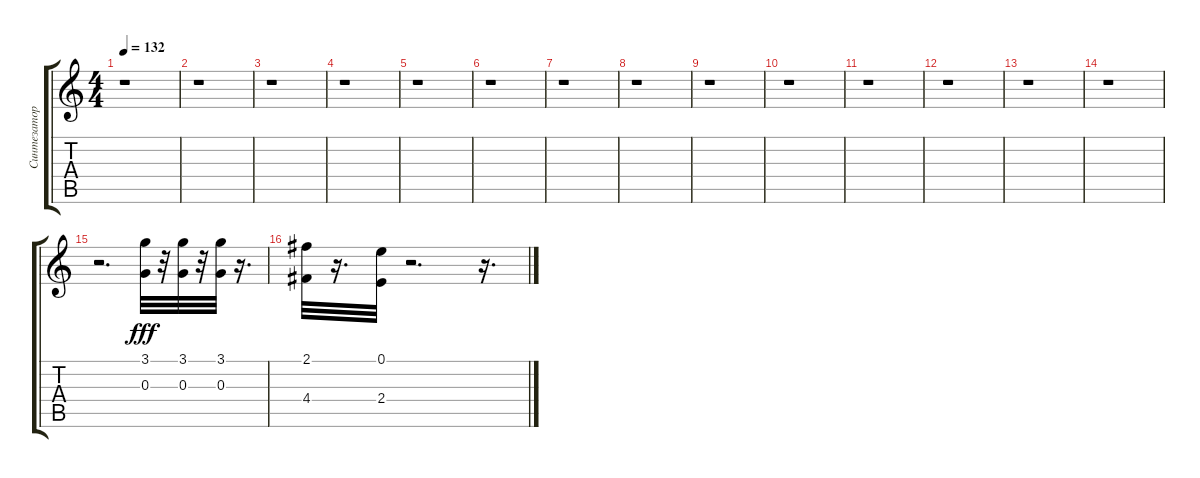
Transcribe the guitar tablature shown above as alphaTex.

\track ("Синтезатор (Ритм)" "Синтезатор") {instrument banjo}
\staff {score tabs}
\tuning (E4 B3 G3 D3 A2 E2) {hide}
\displaytranspose 12
\ts (4 4)
\tempo 132
\clef g2
\ks c
r.1{dy fff} |
r.1 |
r.1 |
r.1 |
r.1 |
r.1 |
r.1 |
r.1 |
r.1 |
r.1 |
r.1 |
r.1 |
r.1 |
r.1 |
r.2{d} (3.1 0.3).32 r.32 (3.1 0.3).32 r.32 (3.1 0.3).32 r.16{d} |
(2.1 4.4).32 r.16{d} (0.1 2.4).32 r.2{d} r.16{d}
